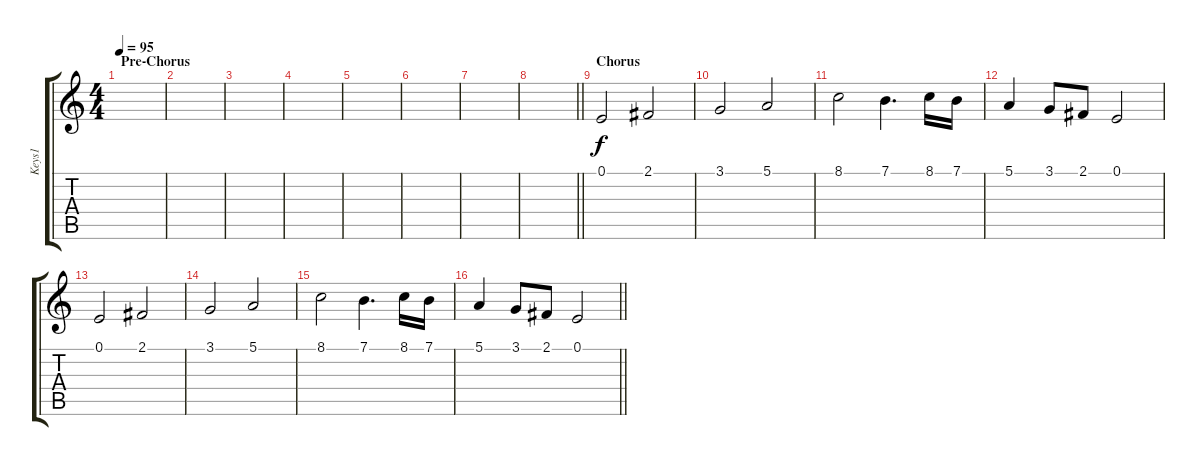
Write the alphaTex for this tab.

\track ("Keys1" "Keys1") {instrument stringensemble1}
\staff {score tabs}
\tuning (E4 B3 G3 D3 A2 E2) {hide}
\ts (4 4)
\section ("" "Pre-Chorus")
\tempo 95
\clef g2
\ks c
|
|
|
|
|
|
|
\barLineRight lightlight
|
\section ("" "Chorus")
0.1.2 2.1.2 |
3.1.2 5.1.2 |
8.1.2 7.1.4{d} 8.1.16 7.1.16 |
5.1.4 3.1.8 2.1.8 0.1.2 |
0.1.2 2.1.2 |
3.1.2 5.1.2 |
8.1.2 7.1.4{d} 8.1.16 7.1.16 |
\barLineRight lightlight
5.1.4 3.1.8 2.1.8 0.1.2
